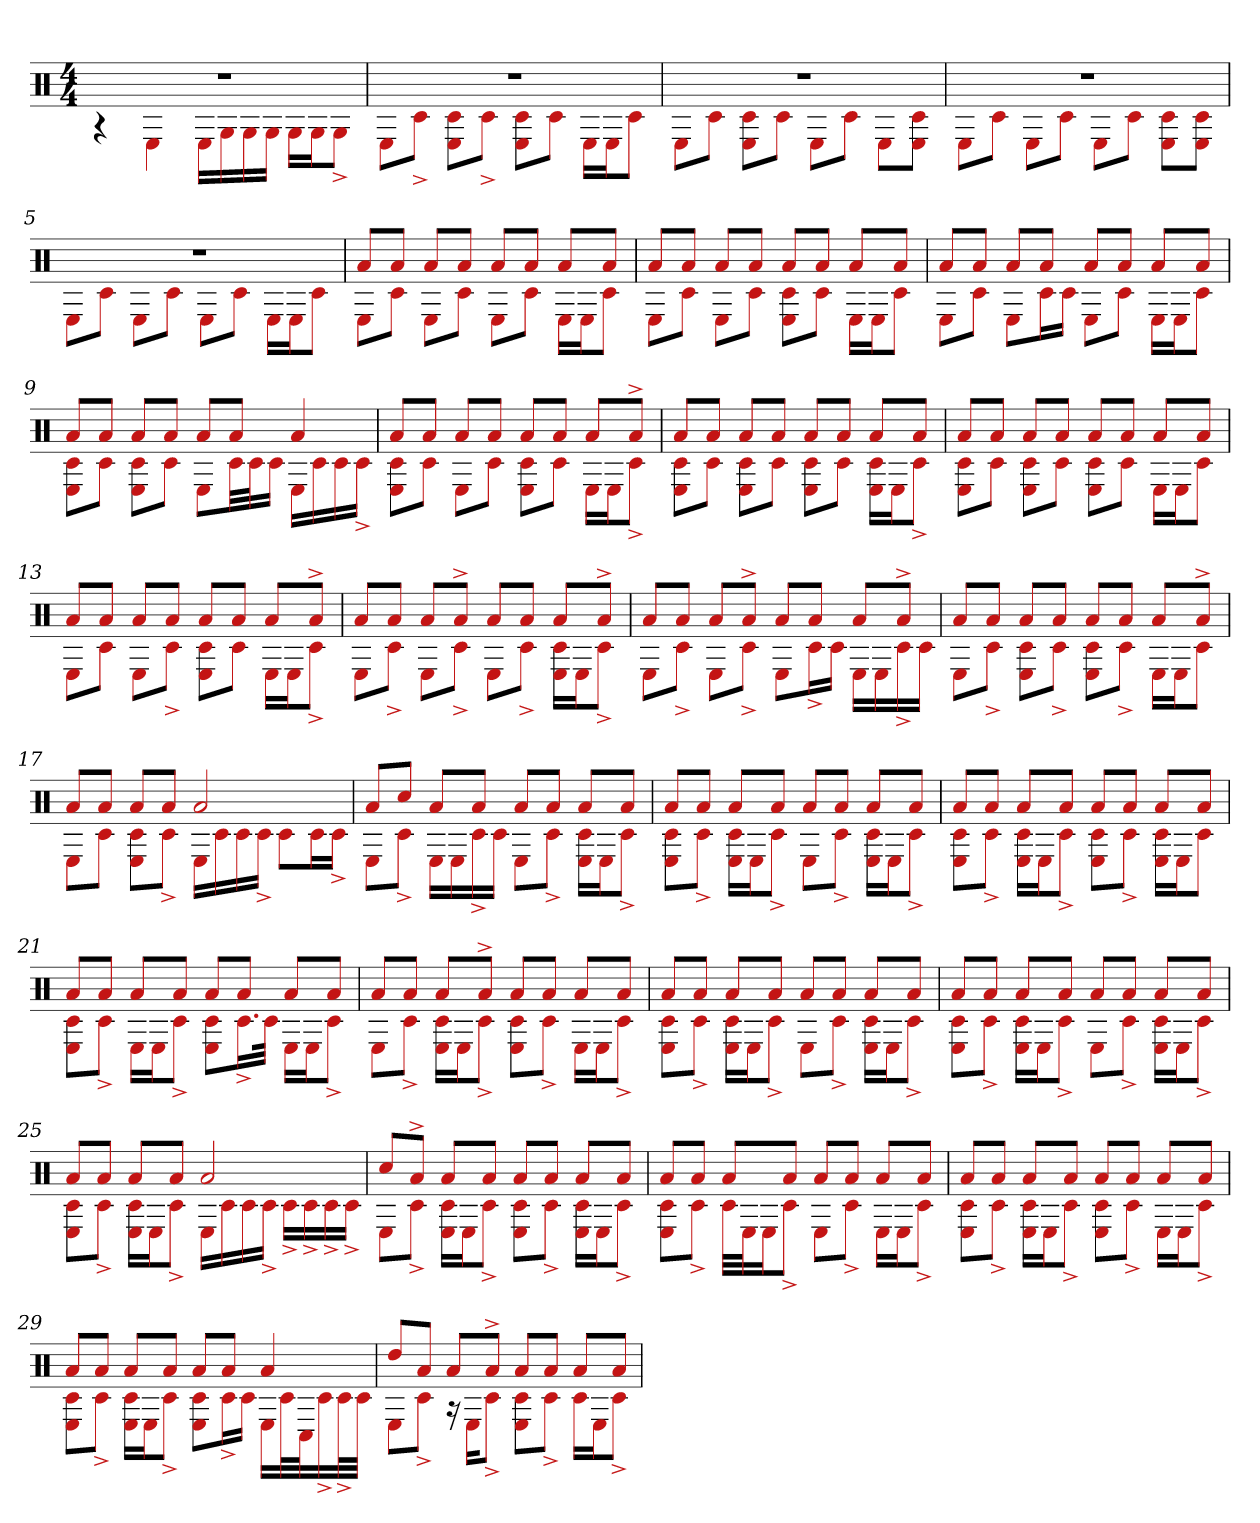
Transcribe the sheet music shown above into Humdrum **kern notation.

**kern
*part1
*staff1
*clefX
*k[]
*M4/4
=1
*^
1r	4r
.	4E
.	16ELL
.	16G
.	16G
.	16GJJ
.	16GLL
.	16GJ
.	8G^J
=2	=2
1r	8EL
.	8c#^J
.	8E 8c#L
.	8c#^J
.	8E 8c#L
.	8c#J
.	16ELL
.	16EJ
.	8c#J
=3	=3
1r	8EL
.	8c#J
.	8E 8c#L
.	8c#J
.	8EL
.	8c#J
.	8EL
.	8E 8c#J
=4	=4
1r	8EL
.	8c#J
.	8EL
.	8c#J
.	8EL
.	8c#J
.	8c# 8EL
.	8E 8c#J
=5	=5
1r	8EL
.	8c#J
.	8EL
.	8c#J
.	8EL
.	8c#J
.	16ELL
.	16EJ
.	8c#J
=6	=6
8aL	8EL
8aJ	8c#J
8aL	8EL
8aJ	8c#J
8aL	8EL
8aJ	8c#J
8aL	16ELL
.	16EJ
8aJ	8c#J
=7	=7
8aL	8EL
8aJ	8c#J
8aL	8EL
8aJ	8c#J
8aL	8c# 8EL
8aJ	8c#J
8aL	16ELL
.	16EJ
8aJ	8c#J
=8	=8
8aL	8EL
8aJ	8c#J
8aL	8EL
8aJ	16c#L
.	16c#JJ
8aL	8EL
8aJ	8c#J
8aL	16ELL
.	16EJ
8aJ	8c#J
=9	=9
8aL	8E 8c#L
8aJ	8c#J
8aL	8c# 8EL
8aJ	8c#J
8aL	8EL
8aJ	32c#LL
.	32c#J
.	16c#JJ
4a	16ELL
.	16c#
.	16c#
.	16c#^JJ
=10	=10
8aL	8E 8c#L
8aJ	8c#J
8aL	8EL
8aJ	8c#J
8aL	8c# 8EL
8aJ	8c#J
8aL	16ELL
.	16EJ
8a^J	8c#^J
=11	=11
8aL	8c# 8EL
8aJ	8c#J
8aL	8E 8c#L
8aJ	8c#J
8aL	8E 8c#L
8aJ	8c#J
8aL	16c# 16ELL
.	16EJ
8aJ	8c#^J
=12	=12
8aL	8c# 8EL
8aJ	8c#J
8aL	8E 8c#L
8aJ	8c#J
8aL	8c# 8EL
8aJ	8c#J
8aL	16ELL
.	16EJ
8aJ	8c#J
=13	=13
8aL	8EL
8aJ	8c#J
8aL	8EL
8aJ	8c#^J
8aL	8c# 8EL
8aJ	8c#J
8aL	16ELL
.	16EJ
8a^J	8c#^J
=14	=14
8aL	8EL
8aJ	8c#^J
8aL	8EL
8a^J	8c#^J
8aL	8EL
8aJ	8c#^J
8aL	16c# 16ELL
.	16EJ
8a^J	8c#^J
=15	=15
8aL	8EL
8aJ	8c#^J
8aL	8EL
8a^J	8c#^J
8aL	8EL
8aJ	16c#^L
.	16c#JJ
8aL	16ELL
.	16E
8a^J	16c#^
.	16c#JJ
=16	=16
8aL	8EL
8aJ	8c#^J
8aL	8c# 8EL
8aJ	8c#^J
8aL	8E 8c#L
8aJ	8c#^J
8aL	16ELL
.	16EJ
8a^J	8c#J
=17	=17
8aL	8EL
8aJ	8c#J
8aL	8E 8c#L
8aJ	8c#^J
2a	16ELL
.	16c#
.	16c#
.	16c#^JJ
.	8c#L
.	16c#L
.	16c#^JJ
=18	=18
8aL	8EL
8cc#J	8c#^J
8aL	16ELL
.	16E
8aJ	16c#^
.	16c#JJ
8aL	8EL
8aJ	8c#^J
8aL	16c# 16ELL
.	16EJ
8aJ	8c#^J
=19	=19
8aL	8E 8c#L
8aJ	8c#^J
8aL	16E 16c#LL
.	16EJ
8aJ	8c#^J
8aL	8EL
8aJ	8c#^J
8aL	16c# 16ELL
.	16EJ
8aJ	8c#^J
=20	=20
8aL	8c# 8EL
8aJ	8c#^J
8aL	16c# 16ELL
.	16EJ
8aJ	8c#^J
8aL	8c# 8EL
8aJ	8c#^J
8aL	16c# 16ELL
.	16EJ
8aJ	8c#J
=21	=21
8aL	8c# 8EL
8aJ	8c#^J
8aL	16ELL
.	16EJ
8aJ	8c#^J
8aL	8c# 8EL
8aJ	16.c#^L
.	32c#JJk
8aL	16ELL
.	16EJ
8aJ	8c#^J
=22	=22
8aL	8EL
8aJ	8c#^J
8aL	16E 16c#LL
.	16EJ
8a^J	8c#^J
8aL	8c# 8EL
8aJ	8c#^J
8aL	16ELL
.	16EJ
8aJ	8c#^J
=23	=23
8aL	8c# 8EL
8aJ	8c#^J
8aL	16c# 16ELL
.	16EJ
8aJ	8c#^J
8aL	8EL
8aJ	8c#^J
8aL	16c# 16ELL
.	16EJ
8aJ	8c#^J
=24	=24
8aL	8E 8c#L
8aJ	8c#^J
8aL	16E 16c#LL
.	16EJ
8aJ	8c#^J
8aL	8EL
8aJ	8c#^J
8aL	16E 16c#LL
.	16EJ
8aJ	8c#^J
=25	=25
8aL	8c# 8EL
8aJ	8c#^J
8aL	16c# 16ELL
.	16EJ
8aJ	8c#^J
2a	16ELL
.	16c#
.	16c#
.	16c#^JJ
.	16c#^LL
.	16c#^
.	16c#^
.	16c#^JJ
=26	=26
8cc#L	8EL
8a^J	8c#^J
8aL	16E 16c#LL
.	16EJ
8aJ	8c#^J
8aL	8c# 8EL
8aJ	8c#^J
8aL	16c# 16ELL
.	16EJ
8aJ	8c#^J
=27	=27
8aL	8E 8c#L
8aJ	8c#^J
8aL	32c#LLL
.	32EJ
.	16EJ
8aJ	8c#^J
8aL	8EL
8aJ	8c#^J
8aL	16ELL
.	16EJ
8aJ	8c#^J
=28	=28
8aL	8c# 8EL
8aJ	8c#^J
8aL	16c# 16ELL
.	16EJ
8aJ	8c#^J
8aL	8c# 8EL
8aJ	8c#^J
8aL	16ELL
.	16EJ
8aJ	8c#^J
=29	=29
8aL	8c# 8EL
8aJ	8c#^J
8aL	16c# 16ELL
.	16EJ
8aJ	8c#^J
8aL	8c# 8EL
8aJ	16c#^L
.	16c#JJ
4a	16ELL
.	32c#L
.	32C#J
.	16c#^
.	32c#^L
.	32c#JJJ
=30	=30
8ddL	8EL
8aJ	8c#^J
8aL	16r
.	16EKL
8a^J	8c#^J
8aL	8c# 8EL
8aJ	8c#^J
8aL	16c#LL
.	16EJ
8aJ	8c#^J
*v	*v
=
*-
